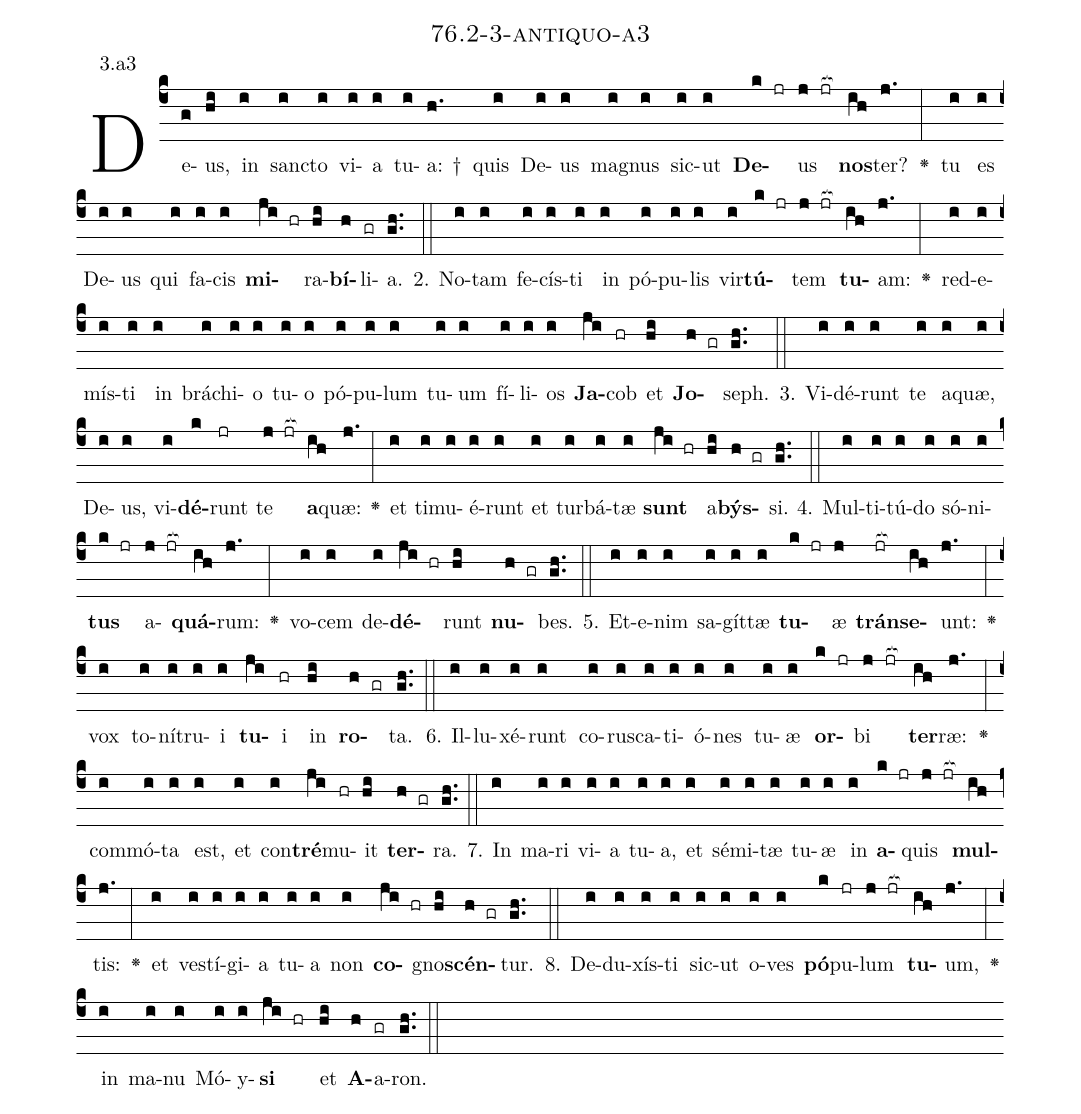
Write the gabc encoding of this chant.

name: 76.2-3-antiquo-a3;
annotation: 3.a3;
%%
(c4)De(g)us,(hi) in(i) sanc(i)to(i) vi(i)a(i) tu(i)a: †(h.) quis(i) De(i)us(i) ma(i)gnus(i) sic(i)ut(i) <b>De</b>(k jr)us(j jr[ocb:1{]) <b>nos</b>(ih[ocb:0}])ter?(j.) <v>\greheightstar</v>(:) tu(i) es(i) De(i)us(i) qui(i) fa(i)cis(i) <b>mi</b>(ji hr)ra(hi)<b>bí</b>(h)li(gr)a.(gh..) (::)
2. No(i)tam(i) fe(i)cís(i)ti(i) in(i) pó(i)pu(i)lis(i) vir(i)<b>tú</b>(k jr)tem(j jr[ocb:1{]) <b>tu</b>(ih[ocb:0}])am:(j.) <v>\greheightstar</v>(:) red(i)e(i)mís(i)ti(i) in(i) brá(i)chi(i)o(i) tu(i)o(i) pó(i)pu(i)lum(i) tu(i)um(i) fí(i)li(i)os(i) <b>Ja</b>(ji)cob(hr) et(hi) <b>Jo</b>(h gr)seph.(gh..) (::)
3. Vi(i)dé(i)runt(i) te(i) a(i)quæ,(i) De(i)us,(i) vi(i)<b>dé</b>(k)runt(jr) te(j jr[ocb:1{]) <b>a</b>(ih[ocb:0}])quæ:(j.) <v>\greheightstar</v>(:) et(i) ti(i)mu(i)é(i)runt(i) et(i) tur(i)bá(i)tæ(i) <b>sunt</b>(ji hr) a(hi)<b>býs</b>(h gr)si.(gh..) (::)
4. Mul(i)ti(i)tú(i)do(i) só(i)ni(i)<b>tus</b>(k jr) a(j jr[ocb:1{])<b>quá</b>(ih[ocb:0}])rum:(j.) <v>\greheightstar</v>(:) vo(i)cem(i) de(i)<b>dé</b>(ji hr)runt(hi) <b>nu</b>(h gr)bes.(gh..) (::)
5. Et(i)e(i)nim(i) sa(i)gít(i)tæ(i) <b>tu</b>(k jr)æ(j) <b>tráns</b>(jr[ocb:1{])<b>e</b>(ih[ocb:0}])unt:(j.) <v>\greheightstar</v>(:) vox(i) to(i)ní(i)tru(i)i(i) <b>tu</b>(ji)i(hr) in(hi) <b>ro</b>(h gr)ta.(gh..) (::)
6. Il(i)lu(i)xé(i)runt(i) co(i)rus(i)ca(i)ti(i)ó(i)nes(i) tu(i)æ(i) <b>or</b>(k jr)bi(j jr[ocb:1{]) <b>ter</b>(ih[ocb:0}])ræ:(j.) <v>\greheightstar</v>(:) com(i)mó(i)ta(i) est,(i) et(i) con(i)<b>tré</b>(ji)mu(hr)it(hi) <b>ter</b>(h gr)ra.(gh..) (::)
7. In(i) ma(i)ri(i) vi(i)a(i) tu(i)a,(i) et(i) sé(i)mi(i)tæ(i) tu(i)æ(i) in(i) <b>a</b>(k jr)quis(j jr[ocb:1{]) <b>mul</b>(ih[ocb:0}])tis:(j.) <v>\greheightstar</v>(:) et(i) ves(i)tí(i)gi(i)a(i) tu(i)a(i) non(i) <b>co</b>(ji hr)gno(hi)<b>scén</b>(h gr)tur.(gh..) (::)
8. De(i)du(i)xís(i)ti(i) sic(i)ut(i) o(i)ves(i) <b>pó</b>(k)pu(jr)lum(j jr[ocb:1{]) <b>tu</b>(ih[ocb:0}])um,(j.) <v>\greheightstar</v>(:) in(i) ma(i)nu(i) Mó(i)y(i)<b>si</b>(ji hr) et(hi) <b>A</b>(h)a(gr)ron.(gh..) (::)
